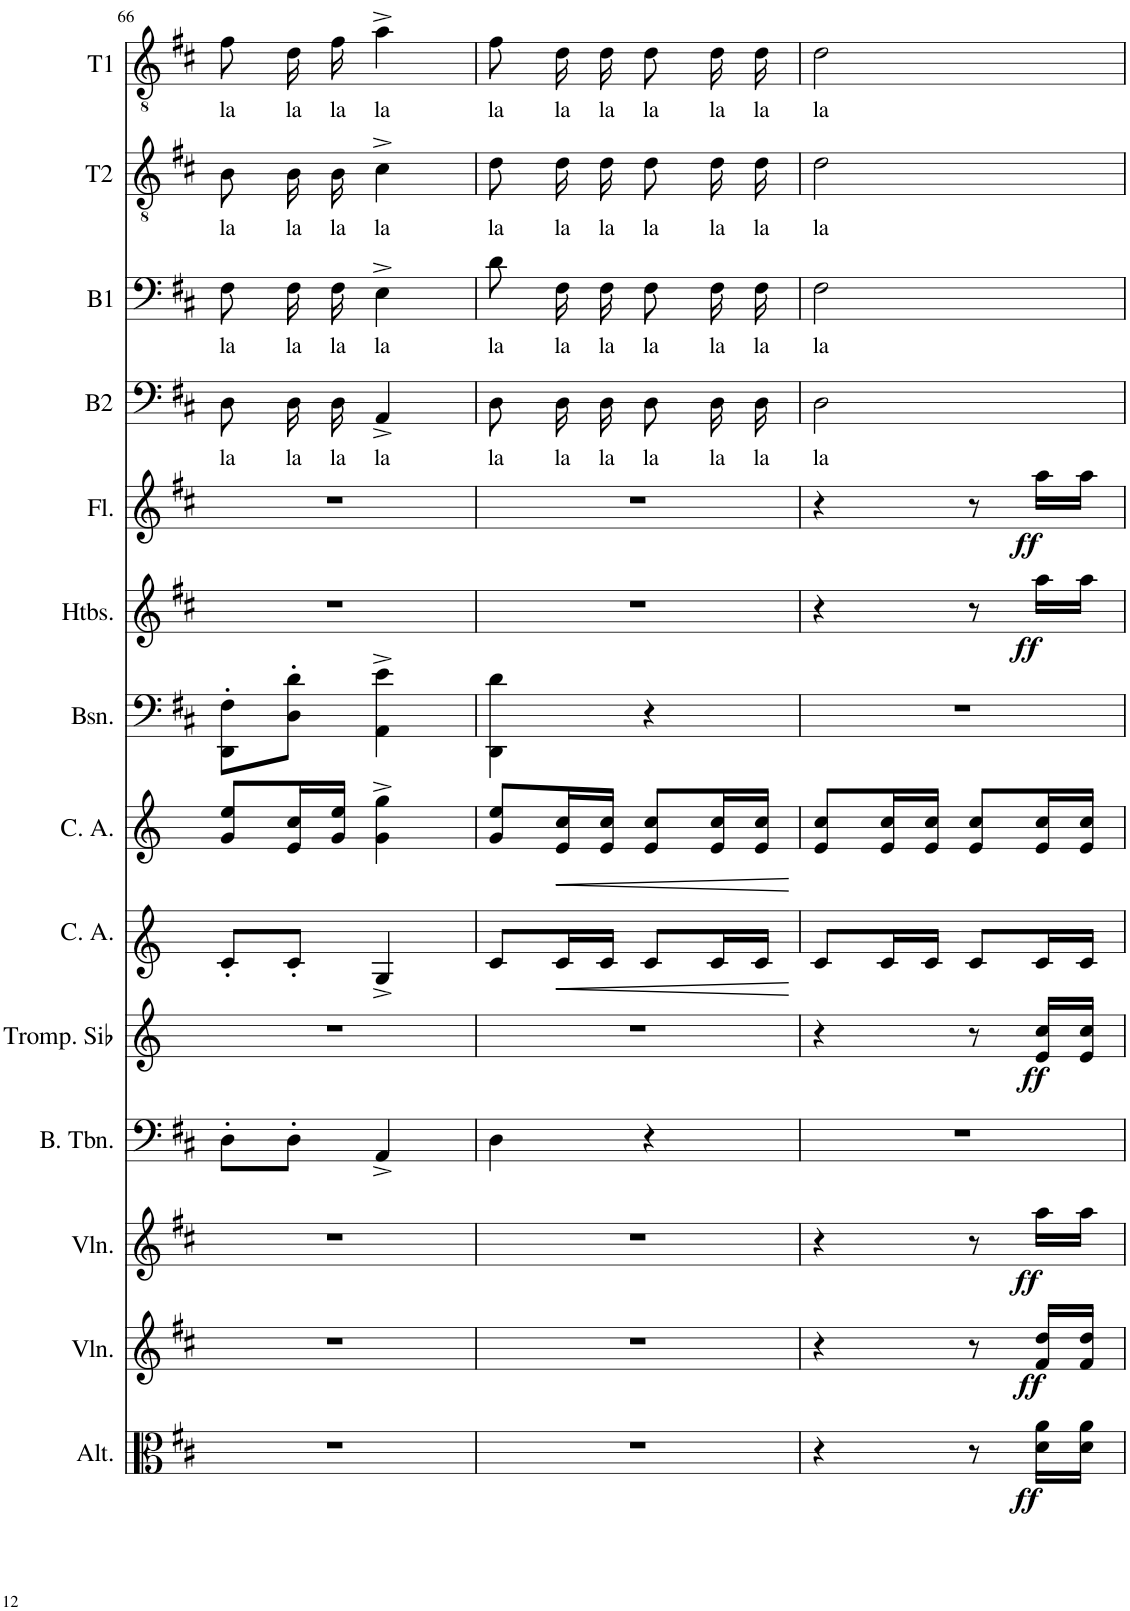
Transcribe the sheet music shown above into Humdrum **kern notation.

**kern	**dynam	**kern	**dynam	**kern	**dynam	**kern	**kern	**dynam	**kern	**dynam	**kern	**dynam	**kern	**kern	**dynam	**kern	**dynam	**kern	**text	**kern	**text	**kern	**text	**kern	**text
*part14	*part14	*part13	*part13	*part12	*part12	*part11	*part10	*part10	*part9	*part9	*part8	*part8	*part7	*part6	*part6	*part5	*part5	*part4	*part4	*part3	*part3	*part2	*part2	*part1	*part1
*staff14	*staff14	*staff13	*staff13	*staff12	*staff12	*staff11	*staff10	*staff10	*staff9	*staff9	*staff8	*staff8	*staff7	*staff6	*staff6	*staff5	*staff5	*staff4	*staff4	*staff3	*staff3	*staff2	*staff2	*staff1	*staff1
*I"Alto	*	*I"Violon	*	*I"Violon	*	*I"Trombone basse	*I"Trompette en Sib	*	*I"Cor anglais	*	*I"Cor anglais	*	*I"Basson	*I"Hautbois	*	*I"Flûte	*	*I"B2	*	*I"B1	*	*I"T2	*	*I"T1	*
*I'Alt.	*	*I'Vln.	*	*I'Vln.	*	*	*I'Tromp. Sib	*	*I'C. A.	*	*I'C. A.	*	*I'Bsn.	*I'Htbs.	*	*I'Fl.	*	*I'B2	*	*I'B1	*	*I'T2	*	*I'T1	*
!!LO:PB:g=z
*clefC3	*	*clefG2	*	*clefG2	*	*clefF4	*clefG2	*	*clefG1	*	*clefG2	*	*clefF4	*clefG2	*	*clefG2	*	*clefF4	*	*clefF4	*	*clefGv2	*	*clefGv2	*
*	*	*	*	*	*	*	*Trd6c10	*	*Trd6c10	*	*Trd6c10	*	*	*	*	*	*	*	*	*	*	*	*	*	*
*k[f#c#]	*	*k[f#c#]	*	*k[f#c#]	*	*k[f#c#]	*k[]	*	*k[]	*	*k[]	*	*k[f#c#]	*k[f#c#]	*	*k[f#c#]	*	*k[f#c#]	*	*k[f#c#]	*	*k[f#c#]	*	*k[f#c#]	*
*M2/4	*	*M2/4	*	*M2/4	*	*M2/4	*M2/4	*	*M2/4	*	*M2/4	*	*M2/4	*M2/4	*	*M2/4	*	*M2/4	*	*M2/4	*	*M2/4	*	*M2/4	*
=66	=66	=66	=66	=66	=66	=66	=66	=66	=66	=66	=66	=66	=66	=66	=66	=66	=66	=66	=66	=66	=66	=66	=66	=66	=66
!	!	!	!	!	!	!	!	!	!	!	!	!	!	!	!	!	!	!	!LO:LY:b	!	!LO:LY:b	!	!LO:LY:b	!	!LO:LY:b
2r	.	2r	.	2r	.	8D'\L	2r	.	8e'/L	.	8g/ 8ee/L	.	8DD\' 8F#\'L	2r	.	2r	.	8D\L	la	8F#\L	la	8B\L	la	8f#\L	la
!	!	!	!	!	!	!	!	!	!	!	!	!	!	!	!	!	!	!	!LO:LY:b	!	!LO:LY:b	!	!LO:LY:b	!	!LO:LY:b
.	.	.	.	.	.	8D'\J	.	.	8e'/J	.	16e/ 16cc/L	.	8D\' 8d\'J	.	.	.	.	16D\L	la	16F#\L	la	16B\L	la	16d\L	la
!	!	!	!	!	!	!	!	!	!	!	!	!	!	!	!	!	!	!	!LO:LY:b	!	!LO:LY:b	!	!LO:LY:b	!	!LO:LY:b
.	.	.	.	.	.	.	.	.	.	.	16g/ 16ee/JJ	.	.	.	.	.	.	16D\JJ	la	16F#\JJ	la	16B\JJ	la	16f#\JJ	la
!	!	!	!	!	!	!	!	!	!	!	!	!	!	!	!	!	!	!	!LO:LY:b	!	!LO:LY:b	!	!LO:LY:b	!	!LO:LY:b
.	.	.	.	.	.	4AA^/	.	.	4B^/	.	4g\^ 4gg\^	.	4AA\^ 4e\^	.	.	.	.	4AA^/	la	4E^\	la	4c#^\	la	4a^\	la
=67	=67	=67	=67	=67	=67	=67	=67	=67	=67	=67	=67	=67	=67	=67	=67	=67	=67	=67	=67	=67	=67	=67	=67	=67	=67
!	!	!	!	!	!	!	!	!	!	!	!	!	!	!	!	!	!	!	!LO:LY:b	!	!LO:LY:b	!	!LO:LY:b	!	!LO:LY:b
2r	.	2r	.	2r	.	4D\	2r	.	8e/L	.	8g/ 8ee/L	.	4DD\ 4d\	2r	.	2r	.	8D\L	la	8d\L	la	8d\L	la	8f#\L	la
!	!	!	!	!	!	!	!	!	!	!LO:HP:b	!	!LO:HP:b	!	!	!	!	!	!	!LO:LY:b	!	!LO:LY:b	!	!LO:LY:b	!	!LO:LY:b
.	.	.	.	.	.	.	.	.	16e/L	<	16e/ 16cc/L	<	.	.	.	.	.	16D\L	la	16F#\L	la	16d\L	la	16d\L	la
!	!	!	!	!	!	!	!	!	!	!	!	!	!	!	!	!	!	!	!LO:LY:b	!	!LO:LY:b	!	!LO:LY:b	!	!LO:LY:b
.	.	.	.	.	.	.	.	.	16e/JJ	.	16e/ 16cc/JJ	.	.	.	.	.	.	16D\JJ	la	16F#\JJ	la	16d\JJ	la	16d\JJ	la
!	!	!	!	!	!	!	!	!	!	!	!	!	!	!	!	!	!	!	!LO:LY:b	!	!LO:LY:b	!	!LO:LY:b	!	!LO:LY:b
.	.	.	.	.	.	4r	.	.	8e/L	.	8e/ 8cc/L	.	4r	.	.	.	.	8D\L	la	8F#\L	la	8d\L	la	8d\L	la
!	!	!	!	!	!	!	!	!	!	!	!	!	!	!	!	!	!	!	!LO:LY:b	!	!LO:LY:b	!	!LO:LY:b	!	!LO:LY:b
.	.	.	.	.	.	.	.	.	16e/L	.	16e/ 16cc/L	.	.	.	.	.	.	16D\L	la	16F#\L	la	16d\L	la	16d\L	la
!	!	!	!	!	!	!	!	!	!	!	!	!	!	!	!	!	!	!	!LO:LY:b	!	!LO:LY:b	!	!LO:LY:b	!	!LO:LY:b
.	.	.	.	.	.	.	.	.	16e/JJ	.	16e/ 16cc/JJ	.	.	.	.	.	.	16D\JJ	la	16F#\JJ	la	16d\JJ	la	16d\JJ	la
.	.	.	.	.	.	.	.	.	.	[	.	[	.	.	.	.	.	.	.	.	.	.	.	.	.
=68	=68	=68	=68	=68	=68	=68	=68	=68	=68	=68	=68	=68	=68	=68	=68	=68	=68	=68	=68	=68	=68	=68	=68	=68	=68
!	!	!	!	!	!	!	!	!	!	!	!	!	!	!	!	!	!	!	!LO:LY:b	!	!LO:LY:b	!	!LO:LY:b	!	!LO:LY:b
4r	.	4r	.	4r	.	2r	4r	.	8e/L	.	8e/ 8cc/L	.	2r	4r	.	4r	.	2D\	la	2F#\	la	2d\	la	2d\	la
.	.	.	.	.	.	.	.	.	16e/L	.	16e/ 16cc/L	.	.	.	.	.	.	.	.	.	.	.	.	.	.
.	.	.	.	.	.	.	.	.	16e/JJ	.	16e/ 16cc/JJ	.	.	.	.	.	.	.	.	.	.	.	.	.	.
8r	.	8r	.	8r	.	.	8r	.	8e/L	.	8e/ 8cc/L	.	.	8r	.	8r	.	.	.	.	.	.	.	.	.
!	!LO:DY:b	!	!LO:DY:b	!	!LO:DY:b	!	!	!LO:DY:b	!	!	!	!	!	!	!LO:DY:b	!	!LO:DY:b	!	!	!	!	!	!	!	!
16d\ 16a\LL	ff	16f#/ 16dd/LL	ff	16aa\LL	ff	.	16e/ 16cc/LL	ff	16e/L	.	16e/ 16cc/L	.	.	16aa\LL	ff	16aa\LL	ff	.	.	.	.	.	.	.	.
16d\ 16a\JJ	.	16f#/ 16dd/JJ	.	16aa\JJ	.	.	16e/ 16cc/JJ	.	16e/JJ	.	16e/ 16cc/JJ	.	.	16aa\JJ	.	16aa\JJ	.	.	.	.	.	.	.	.	.
=	=	=	=	=	=	=	=	=	=	=	=	=	=	=	=	=	=	=	=	=	=	=	=	=	=
*-	*-	*-	*-	*-	*-	*-	*-	*-	*-	*-	*-	*-	*-	*-	*-	*-	*-	*-	*-	*-	*-	*-	*-	*-	*-
